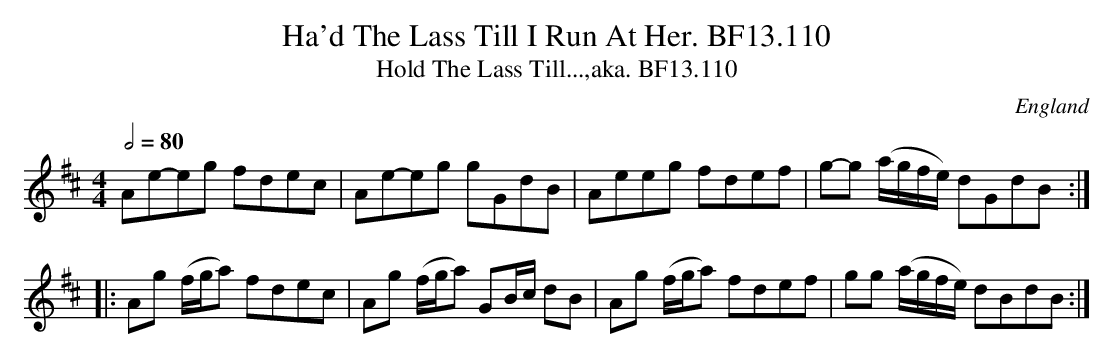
X:1
T:Ha'd The Lass Till I Run At Her. BF13.110
T:Hold The Lass Till...,aka. BF13.110
M:4/4
Q:1/2=80
O:England
K:D major
Ae-eg fdec|Ae-eg gGdB|Aeeg fdef|g-g (a/g/f/e/) dGdB:|!
|:Ag (f/g/a) fdec|Ag (f/g/a) GB/c/ dB|Ag (f/g/a) fdef|\
gg (a/g/f/e/) dBdB:|
